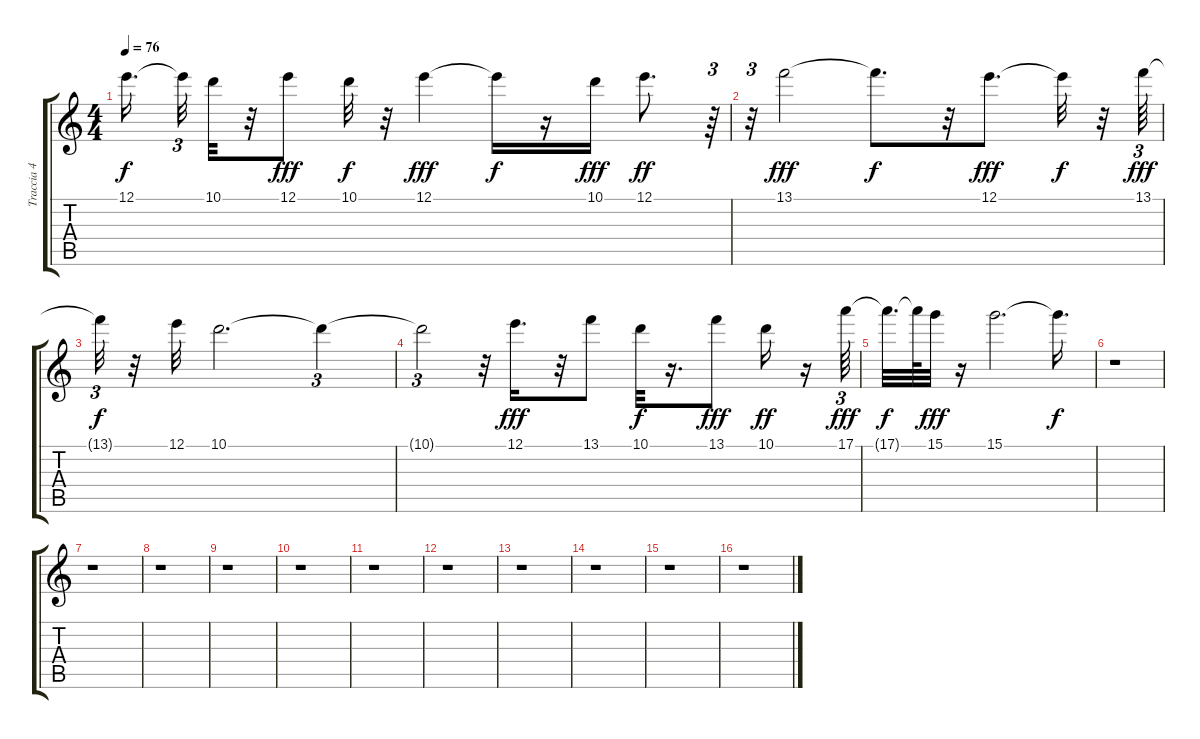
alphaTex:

\track ("Traccia 4" "Traccia 4") {instrument acousticguitarsteel}
\staff {score tabs}
\tuning (E4 B3 G3 D3 A2 E2) {hide}
\ts (4 4)
\tempo 76
\clef g2
\ks c
12.1{t}.16{d dy f beam splitsecondary} 12.1{t}.32{tu (3 2)} 10.1.32 r.32 12.1.8{dy fff} 10.1.32{dy f} r.32 12.1.4{dy fff} 12.1{t}.16{dy f} r.16 10.1.16{dy fff} 12.1.8{d dy ff} r.64{tu (3 2)} |
r.32{tu (3 2)} 13.1.2{dy fff} 13.1{t}.8{d dy f} r.32 12.1.8{d dy fff} 12.1{t}.32{dy f} r.32 13.1.64{tu (3 2) dy fff} |
13.1{t}.32{tu (3 2) dy f} r.32 12.1.32 10.1.2{d} 10.1{t}.4{tu (3 2)} |
10.1{t}.2{tu (3 2)} r.32 12.1.16{d dy fff} r.32 13.1.8 10.1.32{dy f} r.16{d} 13.1.8{dy fff} 10.1.16{dy ff} r.16 17.1.64{tu (3 2) dy fff} |
17.1{t}.32{d dy f} 17.1{t}.64 15.1.32{dy fff} r.16 15.1.2{d} 15.1{t}.16{d dy f} |
r.1 |
r.1 |
r.1 |
r.1 |
r.1 |
r.1 |
r.1 |
r.1 |
r.1 |
r.1 |
r.1
